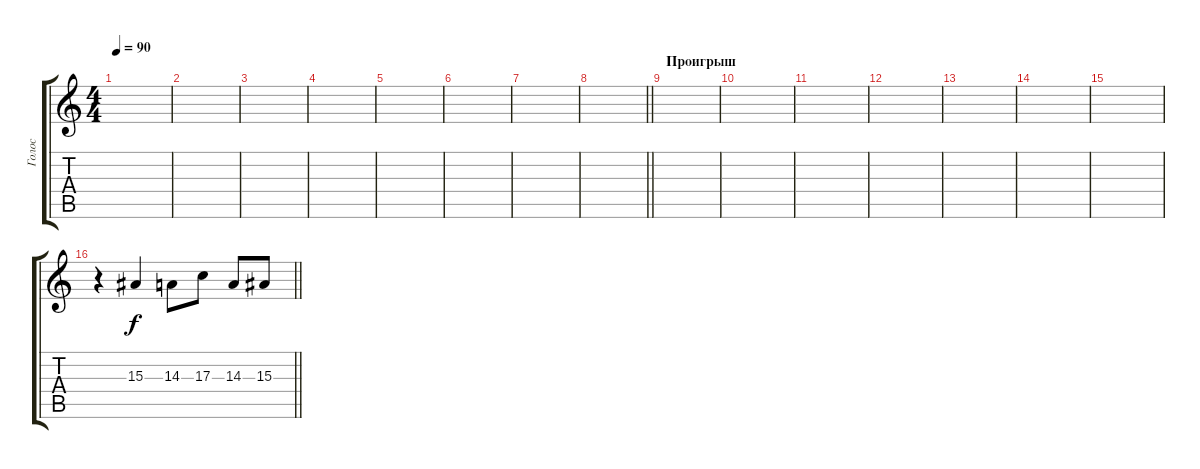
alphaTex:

\track ("Голос" "Голос") {instrument oboe}
\staff {score tabs}
\tuning (E4 B3 G3 D3 A2 E2) {hide}
\ts (4 4)
\section ("" " ")
\tempo 90
\clef g2
\ks c
|
|
|
|
|
|
|
\barLineRight lightlight
|
\section ("" "Проигрыш")
|
|
|
|
|
|
|
\barLineRight lightlight
r.4 15.3.4 14.3.8 17.3.8 14.3.8 15.3.8
